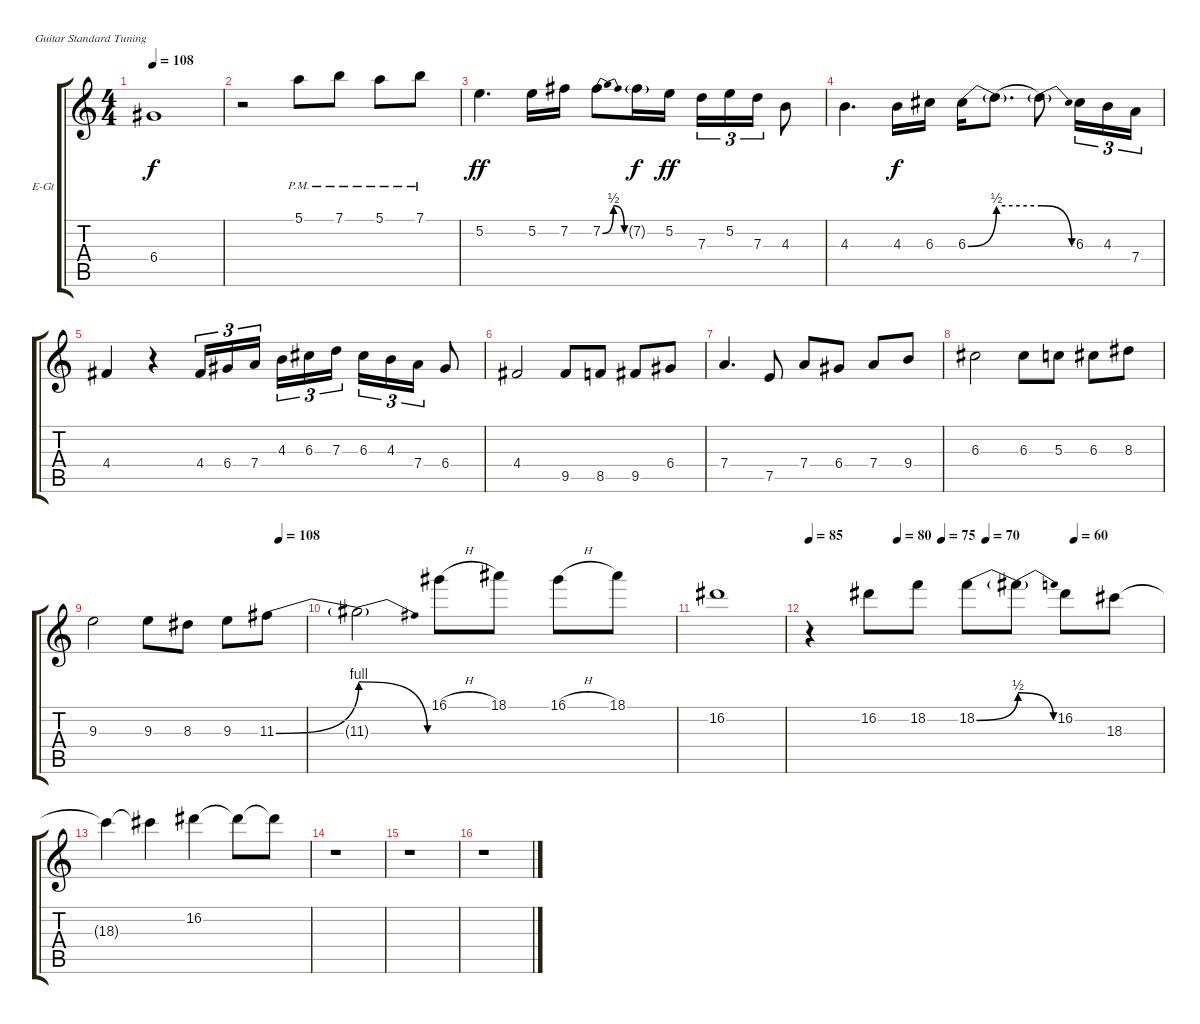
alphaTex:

\bracketExtendMode groupsimilarinstruments
\firstSystemTrackNameOrientation horizontal
\otherSystemsTrackNameOrientation horizontal
\track ("Gt 1" "E-Gt") {instrument overdrivenguitar}
\staff {score tabs}
\tuning (E4 B3 G3 D3 A2 E2)
\ts (4 4)
\tempo 108
\clef g2
\ks c
6.4.1{dy f} |
r.2 5.1{pm}.8 7.1{pm}.8 5.1{pm}.8 7.1{pm}.8 |
5.2.4{d dy ff} 5.2.16 7.2.16 7.2{be (bendrelease 0 0 30 2 30 2 60 0)}.8 7.2{g}.16{dy f} 5.2.16{dy ff} 7.3.16{tu (3 2)} 5.2.16{tu (3 2)} 7.3.16{tu (3 2)} 4.3.8 |
4.3.4{d} 4.3.16{dy f} 6.3.16 6.3{be (bend 0 0 60 2)}.16 6.3{be (hold 0 2 60 2) t}.8{d} 6.3{be (release 0 2 60 0) t}.8 6.3.16{tu (3 2)} 4.3.16{tu (3 2)} 7.4.16{tu (3 2)} |
4.4.4 r.4 4.4.16{tu (3 2)} 6.4.16{tu (3 2)} 7.4.16{tu (3 2)} 4.3.16{tu (3 2)} 6.3.16{tu (3 2)} 7.3.16{tu (3 2)} 6.3.16{tu (3 2)} 4.3.16{tu (3 2)} 7.4.16{tu (3 2)} 6.4.8 |
4.4.2 9.5.8 8.5.8 9.5.8 6.4.8 |
7.4.4{d} 7.5.8 7.4.8 6.4.8 7.4.8 9.4.8 |
6.3.2 6.3.8 5.3.8 6.3.8 8.3.8 |
\tempo (108 0.875)
9.3.2 9.3.8 8.3.8 9.3.8 11.3{be (bend 0 0 60 4)}.8 |
11.3{be (release 0 4 60 0) t}.2 16.1{h}.8 18.1.8 16.1{h}.8 18.1.8 |
16.2.1 |
\tempo 85
\tempo (80 0.25)
\tempo (75 0.375)
\tempo (70 0.5)
\tempo (60 0.75)
r.4 16.2.8 18.2.8 18.2{be (bend 0 0 60 2)}.8 18.2{be (release 0 2 60 0) t}.8 16.2.8 18.3.8 |
18.3{t}.4 18.3{t}.4 16.2.4 16.2{t}.8 16.2{t}.8 |
r.1 |
r.1 |
r.1
